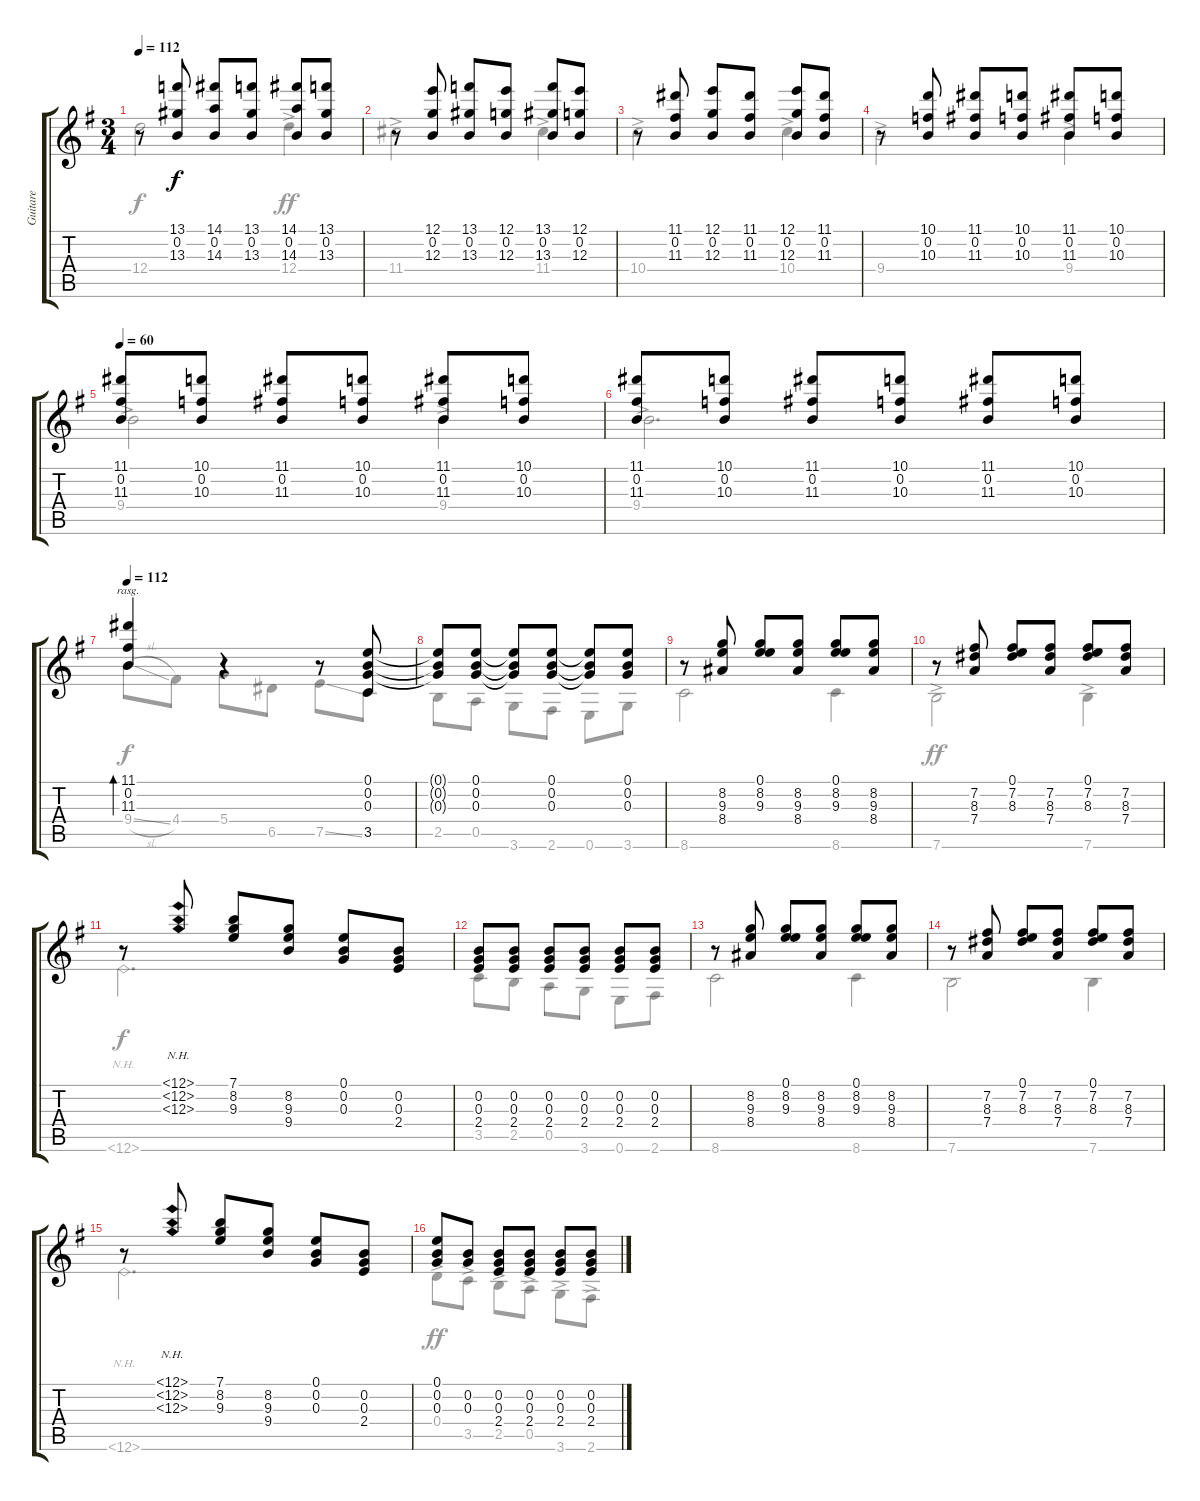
\track ("Guitare" "Guitare") {instrument acousticguitarnylon}
\staff {score tabs}
\tuning (E4 B3 G3 D3 A2 E2) {hide}
\voice
\ts (3 4)
\tempo 112
\clef g2
\ks g
r.8{dy f} (13.1 0.2 13.3).8 (14.1 0.2 14.3).8 (13.1 0.2 13.3).8 (14.1 0.2 14.3).8 (13.1 0.2 13.3).8 |
r.8 (12.1 0.2 12.3).8 (13.1 0.2 13.3).8 (12.1 0.2 12.3).8 (13.1 0.2 13.3).8 (12.1 0.2 12.3).8 |
r.8 (11.1 0.2 11.3).8 (12.1 0.2 12.3).8 (11.1 0.2 11.3).8 (12.1 0.2 12.3).8 (11.1 0.2 11.3).8 |
r.8 (10.1 0.2 10.3).8 (11.1 0.2 11.3).8 (10.1 0.2 10.3).8 (11.1 0.2 11.3).8 (10.1 0.2 10.3).8 |
\tempo 60
(11.1 0.2 11.3).8 (10.1 0.2 10.3).8 (11.1 0.2 11.3).8 (10.1 0.2 10.3).8 (11.1 0.2 11.3).8 (10.1 0.2 10.3).8 |
(11.1 0.2 11.3).8 (10.1 0.2 10.3).8 (11.1 0.2 11.3).8 (10.1 0.2 10.3).8 (11.1 0.2 11.3).8 (10.1 0.2 10.3).8 |
\tempo 112
(11.1 0.2 11.3).4{bd 480 rasg ii} r.4 r.8 (0.1 0.2 0.3 3.5).8 |
(0.1{t} 0.2{t} 0.3{t}).8 (0.1 0.2 0.3).8 (0.1{t} 0.2{t} 0.3{t}).8 (0.1 0.2 0.3).8 (0.1{t} 0.2{t} 0.3{t}).8 (0.1 0.2 0.3).8 |
r.8 (8.2 9.3 8.4).8 (0.1 8.2 9.3).8 (8.2 9.3 8.4).8 (0.1 8.2 9.3).8 (8.2 9.3 8.4).8 |
r.8 (7.2 8.3 7.4).8 (0.1 7.2 8.3).8 (7.2 8.3 7.4).8 (0.1 7.2 8.3).8 (7.2 8.3 7.4).8 |
r.8 (12.1{nh} 12.2{nh} 12.3{nh}).8 (7.1 8.2 9.3).8 (8.2 9.3 9.4).8 (0.1 0.2 0.3).8 (0.2 0.3 2.4).8 |
(0.2 0.3 2.4).8 (0.2 0.3 2.4).8 (0.2 0.3 2.4).8 (0.2 0.3 2.4).8 (0.2 0.3 2.4).8 (0.2 0.3 2.4).8 |
r.8 (8.2 9.3 8.4).8 (0.1 8.2 9.3).8 (8.2 9.3 8.4).8 (0.1 8.2 9.3).8 (8.2 9.3 8.4).8 |
r.8 (7.2 8.3 7.4).8 (0.1 7.2 8.3).8 (7.2 8.3 7.4).8 (0.1 7.2 8.3).8 (7.2 8.3 7.4).8 |
r.8 (12.1{nh} 12.2{nh} 12.3{nh}).8 (7.1 8.2 9.3).8 (8.2 9.3 9.4).8 (0.1 0.2 0.3).8 (0.2 0.3 2.4).8 |
(0.1 0.2 0.3).8 (0.2 0.3).8 (0.2 0.3 2.4).8 (0.2 0.3 2.4).8 (0.2 0.3 2.4).8 (0.2 0.3 2.4).8
\voice
\clef g2
\ottava regular
\simile none
\ks g
12.4.2{dy f} 12.4{ac}.4{dy ff} |
11.4{ac}.2 11.4{ac}.4 |
10.4{ac}.2 10.4{ac}.4 |
9.4{ac}.2 9.4{ac}.4 |
9.4{ac}.2 9.4{ac}.4 |
9.4{ac}.2{d} |
9.4{sl}.8{dy f} 4.4.8 5.4.8 6.5.8 7.5{ss}.8 3.5.8 |
2.5.8 0.5.8 3.6.8 2.6.8 0.6.8 3.6.8 |
8.6.2 8.6.4 |
7.6{ac}.2{dy ff} 7.6{ac}.4 |
12.6{nh}.2{d dy f} |
3.5.8 2.5.8 0.5.8 3.6.8 0.6.8 2.6.8 |
8.6.2 8.6.4 |
7.6.2 7.6.4 |
12.6{nh}.2{d} |
0.4{ac}.8{dy ff} 3.5{ac}.8 2.5{ac}.8 0.5{ac}.8 3.6{ac}.8 2.6{ac}.8
